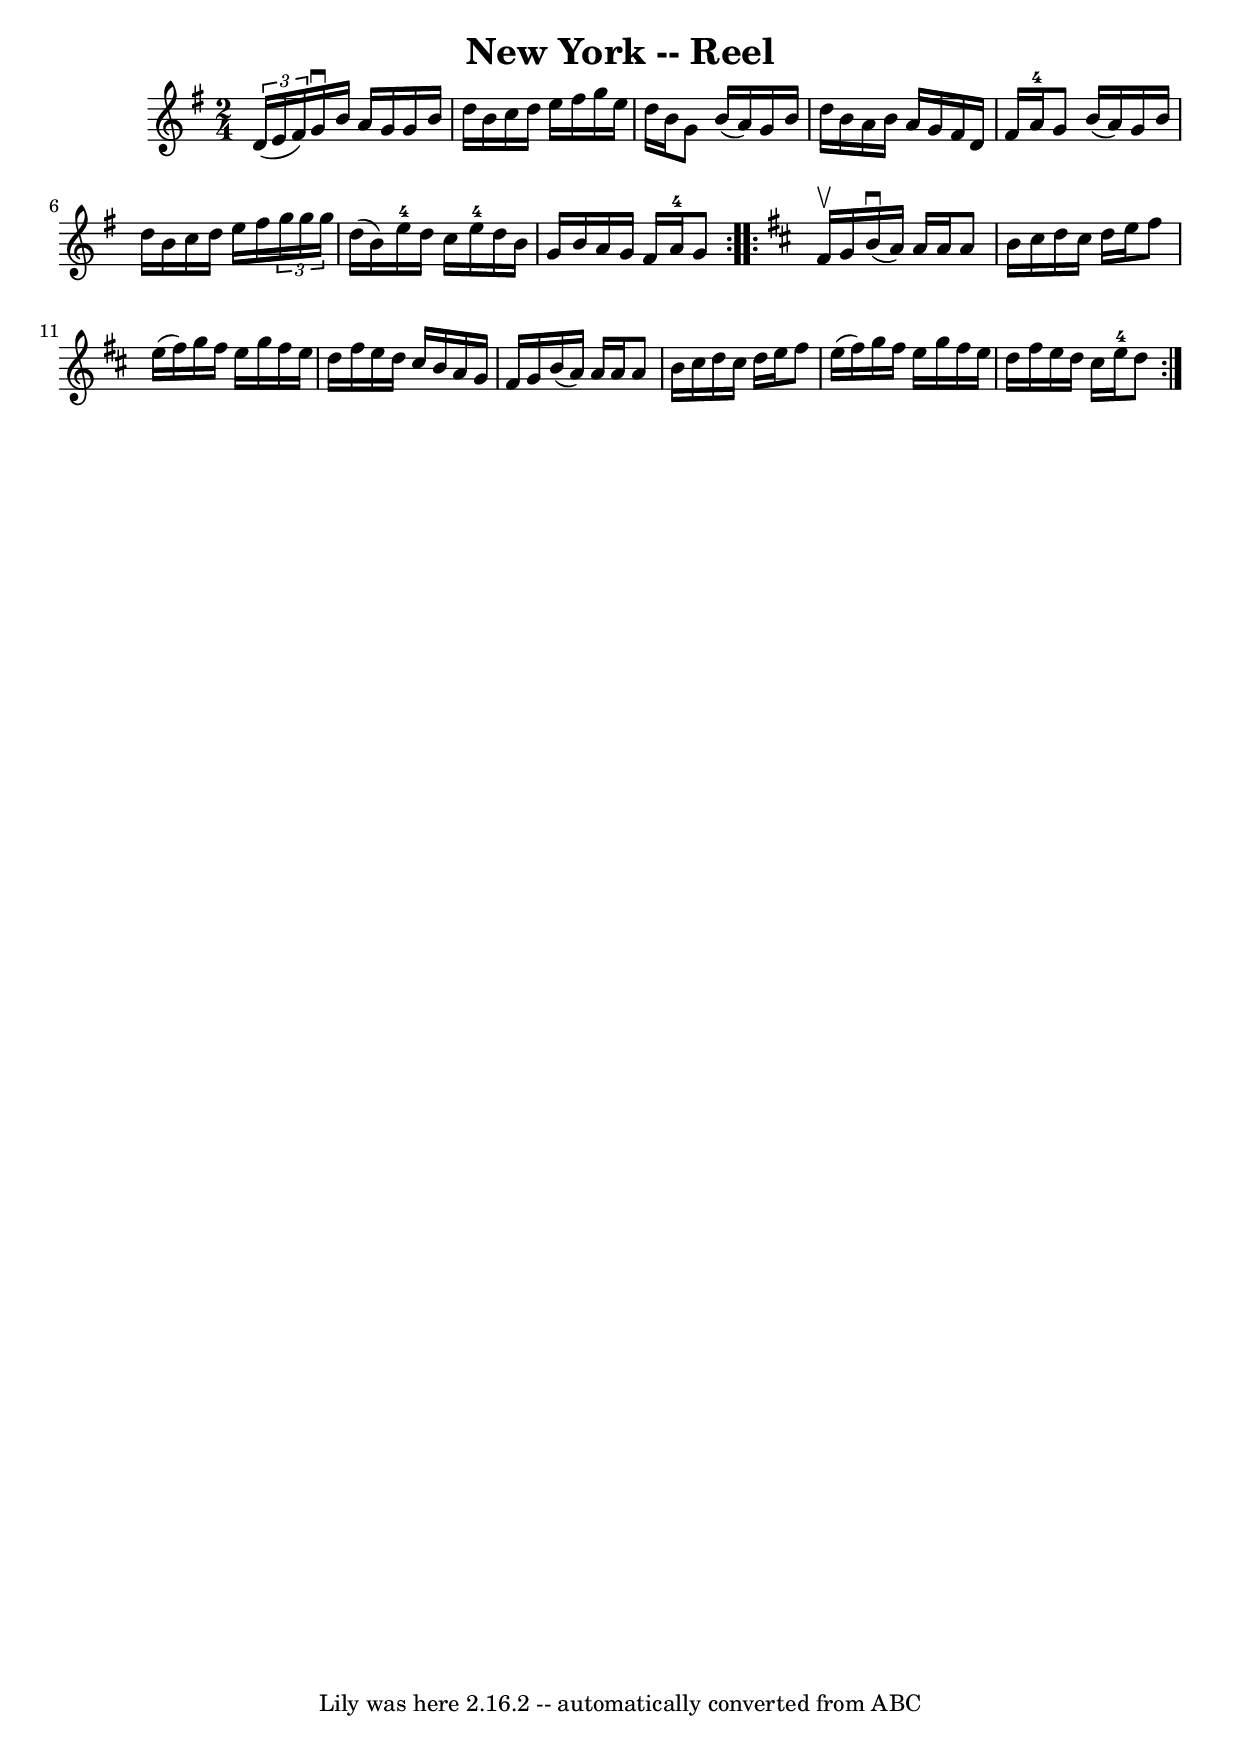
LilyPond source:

\version "2.16.2"
\include "Mammoth.ily"
\header {
  %% book = "Ryan's Mammoth Collection"
  crossRefNumber = "1"
  footnotes = "\\\\292"
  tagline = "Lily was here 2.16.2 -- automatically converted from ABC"
  title = "New York -- Reel"

}
voicedefault =  {



  \repeat volta 2 {

    \time 2/4 
    \key g \major   \times 2/3 { d'16 (e'16 fis'16) 
			       } |
    
    g'16^\downbow b'16 a'16 g'16 g'16 b'16 d''16 b'16    
    |
    c''16 d''16 e''16 fis''16 g''16 e''16 d''16    
    b'16    |
    g'8 b'16 (a'16) g'16 b'16 d''16 b'16    
    |
    a'16 b'16 a'16 g'16 fis'16 d'16 fis'16 a'16 
    -4   |
    g'8 b'16 (a'16) g'16 b'16 d''16 b'16    
    |
    c''16 d''16 e''16 fis''16    \times 2/3 { g''16 g''16  
					      g''16  
					    } d''16 (b'16)   |
    e''16-4 d''16 c''16    
    e''16-4 d''16 b'16 g'16 b'16    |
    a'16 g'16 fis'16 
    a'16-4 g'8  
  }   
  \key d \major   
  \repeat volta 2 {
    fis'16^\upbow   
    g'16  |
    b'16^\downbow(a'16) a'16 a'16 a'8 b'16    
    cis''16    |
    d''16 cis''16 d''16 e''16 fis''8 e''16 (
    fis''16)   |
    g''16 fis''16 e''16 g''16 fis''16 e''16 
    d''16 fis''16    |
    e''16 d''16 cis''16 b'16 a'16    
    g'16 fis'16 g'16    |
    b'16 (a'16) a'16 a'16 a'8  
    b'16 cis''16    |
    d''16 cis''16 d''16 e''16 fis''8    
    e''16 (fis''16)   |
    g''16 fis''16 e''16 g''16    
    fis''16 e''16 d''16 fis''16    |
    e''16 d''16 cis''16    
    e''16-4 d''8  
  }   

}

\score{
  <<

    \context Staff="default"
    {
      \voicedefault 
      
    }

  >>
  \layout {
    
  }
  \midi {
  }

}
